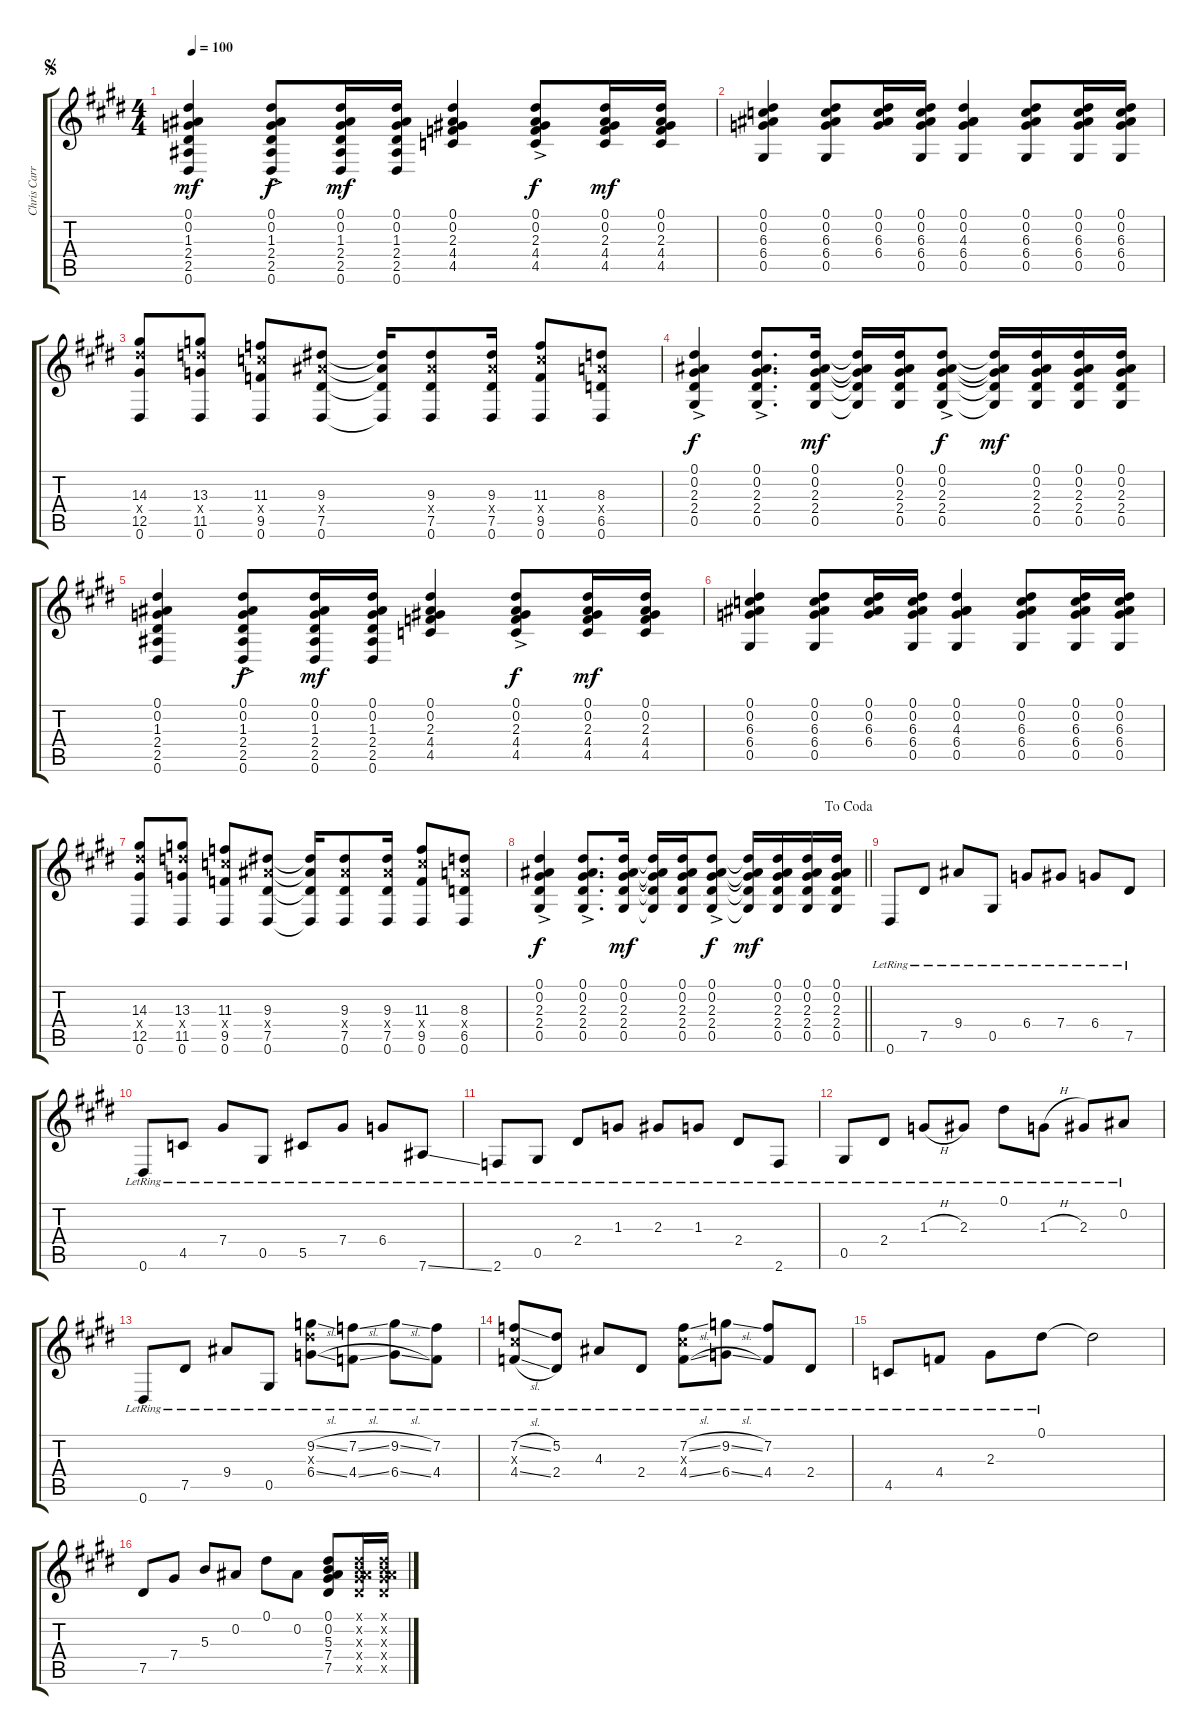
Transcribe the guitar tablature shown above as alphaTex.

\track ("Chris Carrabba" "Chris Carr") {instrument acousticguitarnylon}
\staff {score tabs}
\tuning (Eb4 Bb3 Gb3 Db3 Ab2 Eb2) {hide}
\ts (4 4)
\jump segno
\tempo 100
\clef g2
\ks e
(0.1 0.2 1.3 2.4 2.5 0.6).4{dy mf} (0.1{ac} 0.2{ac} 1.3{ac} 2.4{ac} 2.5{ac} 0.6{ac}).8{dy f} (0.1 0.2 1.3 2.4 2.5 0.6).16{dy mf} (0.1 0.2 1.3 2.4 2.5 0.6).16 (0.1 0.2 2.3 4.4 4.5).4 (0.1{ac} 0.2{ac} 2.3{ac} 4.4{ac} 4.5{ac}).8{dy f} (0.1 0.2 2.3 4.4 4.5).16{dy mf} (0.1 0.2 2.3 4.4 4.5).16 |
\ks c#minor
(0.1 0.2 6.3 6.4 0.5).4 (0.1 0.2 6.3 6.4 0.5).8 (0.1 0.2 6.3 6.4).16 (0.1 0.2 6.3 6.4 0.5).16 (0.1 0.2 4.3 6.4 0.5).4 (0.1 0.2 6.3 6.4 0.5).8 (0.1 0.2 6.3 6.4 0.5).16 (0.1 0.2 6.3 6.4 0.5).16 |
(14.3 14.4{x} 12.5 0.6).8 (13.3 13.4{x} 11.5 0.6).8 (11.3 11.4{x} 9.5 0.6).8 (9.3 9.4{x} 7.5 0.6).8 (9.3{t} 9.4{t} 7.5{t} 0.6{t}).16 (9.3 9.4{x} 7.5 0.6).8 (9.3 9.4{x} 7.5 0.6).16 (11.3 11.4{x} 9.5 0.6).8 (8.3 8.4{x} 6.5 0.6).8 |
(0.1{ac} 0.2{ac} 2.3{ac} 2.4{ac} 0.5{ac}).4{dy f} (0.1{ac} 0.2{ac} 2.3{ac} 2.4{ac} 0.5{ac}).8{d} (0.1 0.2 2.3 2.4 0.5).16{dy mf} (0.1{t} 0.2{t} 2.3{t} 2.4{t} 0.5{t}).16 (0.1 0.2 2.3 2.4 0.5).16 (0.1{ac} 0.2{ac} 2.3{ac} 2.4{ac} 0.5{ac}).8{dy f} (0.1{t} 0.2{t} 2.3{t} 2.4{t} 0.5{t}).16{dy mf} (0.1 0.2 2.3 2.4 0.5).16 (0.1 0.2 2.3 2.4 0.5).16 (0.1 0.2 2.3 2.4 0.5).16 |
\ks e
(0.1 0.2 1.3 2.4 2.5 0.6).4 (0.1{ac} 0.2{ac} 1.3{ac} 2.4{ac} 2.5{ac} 0.6{ac}).8{dy f} (0.1 0.2 1.3 2.4 2.5 0.6).16{dy mf} (0.1 0.2 1.3 2.4 2.5 0.6).16 (0.1 0.2 2.3 4.4 4.5).4 (0.1{ac} 0.2{ac} 2.3{ac} 4.4{ac} 4.5{ac}).8{dy f} (0.1 0.2 2.3 4.4 4.5).16{dy mf} (0.1 0.2 2.3 4.4 4.5).16 |
\ks c#minor
(0.1 0.2 6.3 6.4 0.5).4 (0.1 0.2 6.3 6.4 0.5).8 (0.1 0.2 6.3 6.4).16 (0.1 0.2 6.3 6.4 0.5).16 (0.1 0.2 4.3 6.4 0.5).4 (0.1 0.2 6.3 6.4 0.5).8 (0.1 0.2 6.3 6.4 0.5).16 (0.1 0.2 6.3 6.4 0.5).16 |
(14.3 14.4{x} 12.5 0.6).8 (13.3 13.4{x} 11.5 0.6).8 (11.3 11.4{x} 9.5 0.6).8 (9.3 9.4{x} 7.5 0.6).8 (9.3{t} 9.4{t} 7.5{t} 0.6{t}).16 (9.3 9.4{x} 7.5 0.6).8 (9.3 9.4{x} 7.5 0.6).16 (11.3 11.4{x} 9.5 0.6).8 (8.3 8.4{x} 6.5 0.6).8 |
\jump dacoda
\barLineRight lightlight
(0.1{ac} 0.2{ac} 2.3{ac} 2.4{ac} 0.5{ac}).4{dy f} (0.1{ac} 0.2{ac} 2.3{ac} 2.4{ac} 0.5{ac}).8{d} (0.1 0.2 2.3 2.4 0.5).16{dy mf} (0.1{t} 0.2{t} 2.3{t} 2.4{t} 0.5{t}).16 (0.1 0.2 2.3 2.4 0.5).16 (0.1{ac} 0.2{ac} 2.3{ac} 2.4{ac} 0.5{ac}).8{dy f} (0.1{t} 0.2{t} 2.3{t} 2.4{t} 0.5{t}).16{dy mf} (0.1 0.2 2.3 2.4 0.5).16 (0.1 0.2 2.3 2.4 0.5).16 (0.1 0.2 2.3 2.4 0.5).16 |
\ks e
0.6{lr}.8 7.5{lr}.8 9.4{lr}.8 0.5{lr}.8 6.4{lr}.8 7.4{lr}.8 6.4{lr}.8 7.5{lr}.8 |
\ks c#minor
0.6{lr}.8 4.5{lr}.8 7.4{lr}.8 0.5{lr}.8 5.5{lr}.8 7.4{lr}.8 6.4{lr}.8 7.6{ss lr}.8 |
2.6{lr}.8 0.5{lr}.8 2.4{lr}.8 1.3{lr}.8 2.3{lr}.8 1.3{lr}.8 2.4{lr}.8 2.6{lr}.8 |
0.5{lr}.8 2.4{lr}.8 1.3{h lr}.8 2.3{lr}.8 0.1{lr}.8 1.3{h lr}.8 2.3{lr}.8 0.2{lr}.8 |
\ks e
0.6{lr}.8 7.5{lr}.8 9.4{lr}.8 0.5{lr}.8 (9.2{sl lr} 9.3{x} 6.4{sl lr}).8 (7.2{sl lr} 4.4{sl lr}).8 (9.2{sl lr} 6.4{sl lr}).8 (7.2{lr} 4.4{lr}).8 |
\ks c#minor
(7.2{sl lr} 7.3{x} 4.4{sl lr}).8 (5.2{lr} 2.4{lr}).8 4.3{lr}.8 2.4{lr}.8 (7.2{sl lr} 7.3{x} 4.4{sl lr}).8 (9.2{sl lr} 6.4{sl lr}).8 (7.2{lr} 4.4{lr}).8 2.4{lr}.8 |
4.5{lr}.8 4.4{lr}.8 2.3{lr}.8 0.1{lr}.8 0.1{t}.2 |
7.5.8 7.4.8 5.3.8 0.2.8 0.1.8 0.2.8 (0.1 0.2 5.3 7.4 7.5).8 (0.1{x} 0.2{x} 5.3{x} 7.4{x} 7.5{x}).16 (0.1{x} 0.2{x} 5.3{x} 7.4{x} 7.5{x}).16
